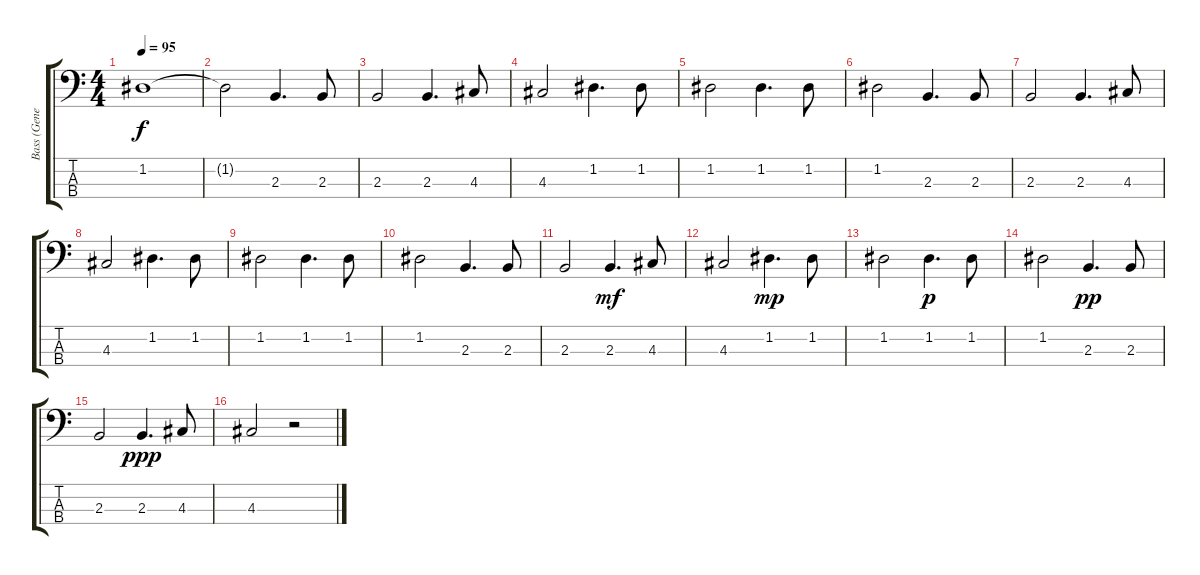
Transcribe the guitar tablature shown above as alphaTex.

\track ("Bass (Gene Simmons)" "Bass (Gene") {instrument electricbasspick}
\staff {score tabs}
\tuning (G2 D2 A1 E1) {hide}
\ts (4 4)
\tempo 95
\clef f4
\ks c
1.2{t}.1{dy f} |
1.2{t}.2 2.3.4{d} 2.3.8 |
2.3.2 2.3.4{d} 4.3.8 |
4.3.2 1.2.4{d} 1.2.8 |
1.2.2 1.2.4{d} 1.2.8 |
1.2.2 2.3.4{d} 2.3.8 |
2.3.2 2.3.4{d} 4.3.8 |
4.3.2 1.2.4{d} 1.2.8 |
1.2.2 1.2.4{d} 1.2.8 |
1.2.2 2.3.4{d} 2.3.8 |
2.3.2 2.3.4{d dy mf} 4.3.8 |
4.3.2 1.2.4{d dy mp} 1.2.8 |
1.2.2 1.2.4{d dy p} 1.2.8 |
1.2.2 2.3.4{d dy pp} 2.3.8 |
2.3.2 2.3.4{d dy ppp} 4.3.8 |
4.3.2 r.2
